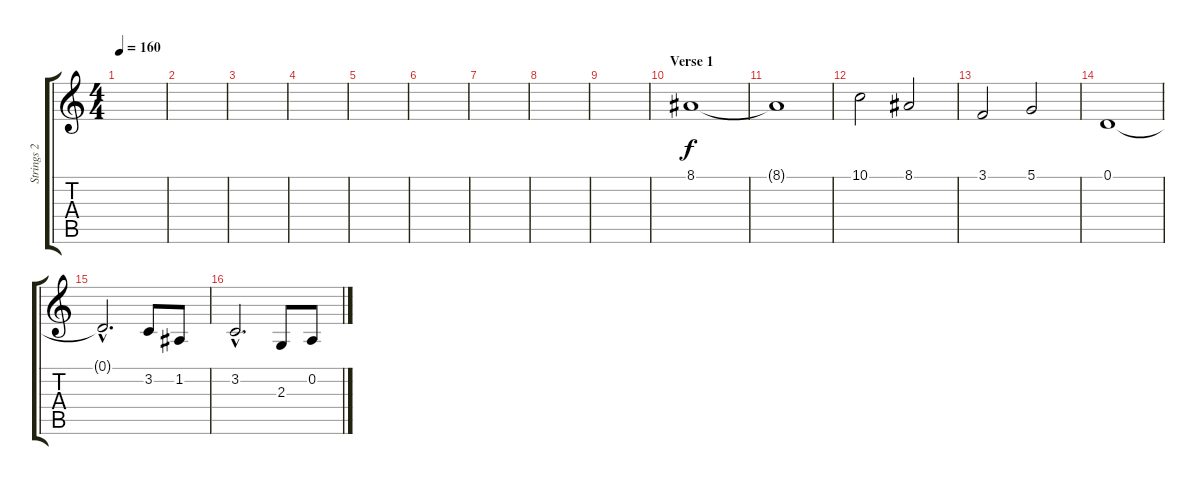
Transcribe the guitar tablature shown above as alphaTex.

\track ("Strings 2" "Strings 2") {instrument cello}
\staff {score tabs}
\tuning (D4 A3 F3 C3 G2 D2) {hide}
\ts (4 4)
\tempo 160
\clef g2
\ks c
|
|
|
|
|
|
|
|
|
\section ("" "Verse 1")
8.1.1 |
8.1{t}.1 |
10.1.2 8.1.2 |
3.1.2 5.1.2 |
0.1.1 |
0.1{hac t}.2{d} 3.2.8 1.2.8 |
3.2{hac}.2{d} 2.3.8 0.2.8
